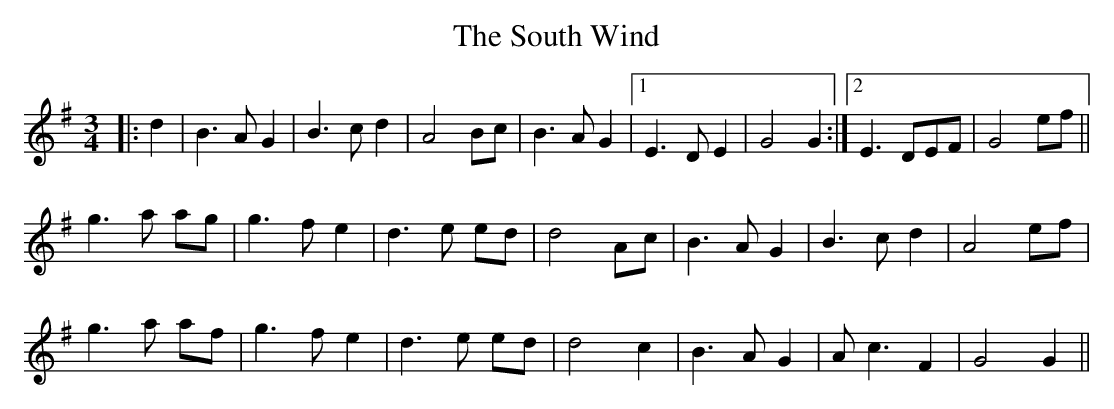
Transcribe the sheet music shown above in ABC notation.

X:1
T: The South Wind
M: 3/4
L: 1/8
K: Gmaj
|:d2|B3AG2|B3cd2|A4 Bc|B3AG2|1 E3DE2|G4 G2:|2 E3DEF|G4 ef||
g3 a ag|g3fe2|d3 e ed|d4Ac|B3AG2|B3cd2|A4ef|
g3 a af|g3fe2|d3 e ed|d4c2|B3AG2|Ac3F2|G4 G2||
